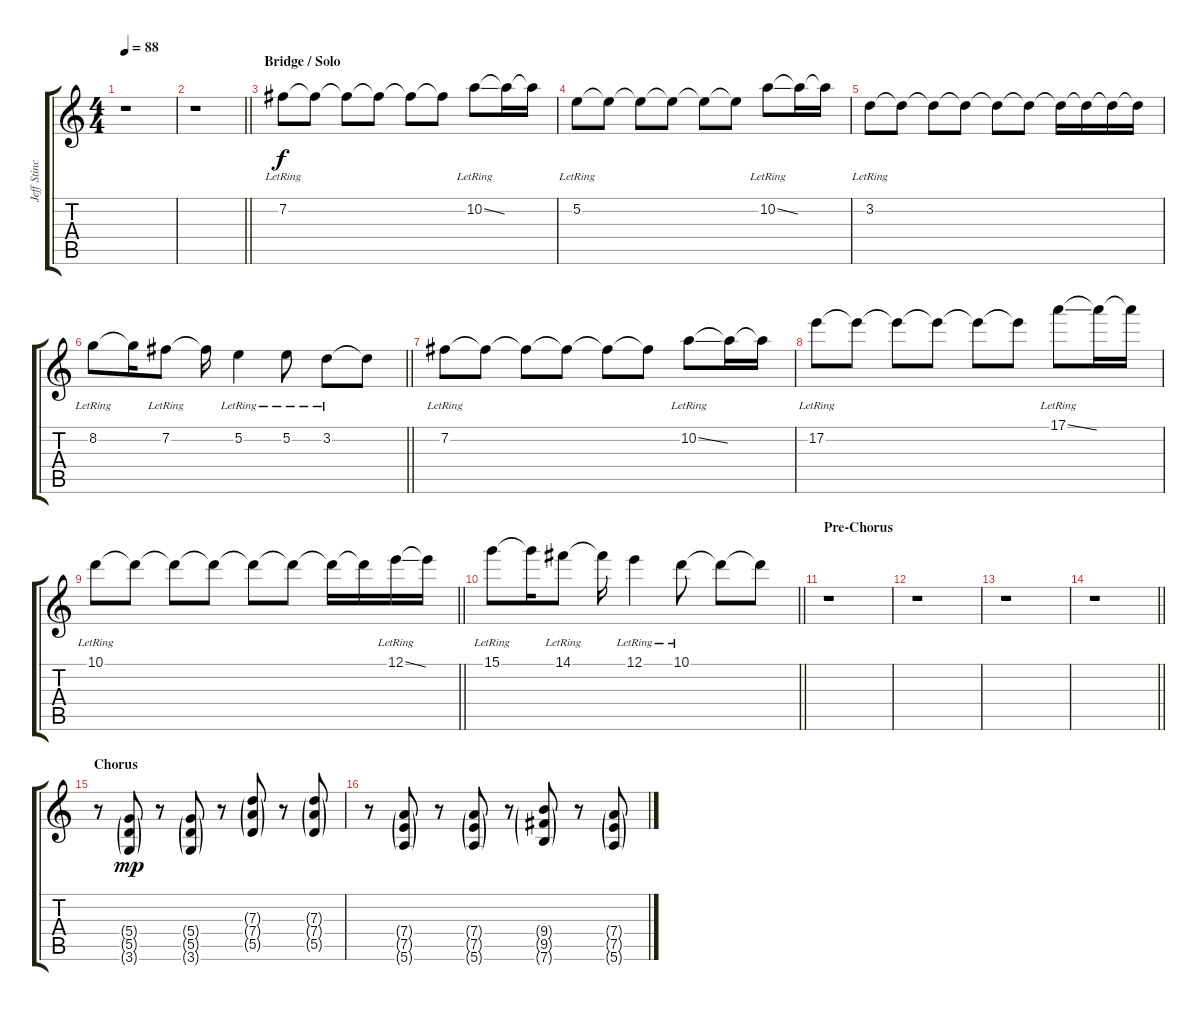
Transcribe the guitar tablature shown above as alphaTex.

\track ("Jeff Stinco" "Jeff Stinc") {instrument overdrivenguitar}
\staff {score tabs}
\tuning (E4 B3 G3 D3 A2 E2) {hide}
\ts (4 4)
\tempo 88
\clef g2
\ks c
r.1{dy mp} |
\barLineRight lightlight
r.1 |
\section ("" "Bridge / Solo")
7.2{lr}.8{dy f} 7.2{t}.8 7.2{t}.8 7.2{t}.8 7.2{t}.8 7.2{t}.8 10.2{ss lr}.8 10.2{t}.16 10.2{t}.16 |
5.2{lr}.8 5.2{t}.8 5.2{t}.8 5.2{t}.8 5.2{t}.8 5.2{t}.8 10.2{ss lr}.8 10.2{t}.16 10.2{t}.16 |
3.2{lr}.8 3.2{t}.8 3.2{t}.8 3.2{t}.8 3.2{t}.8 3.2{t}.8 3.2{t}.16 3.2{t}.16 3.2{t}.16 3.2{t}.16 |
\barLineRight lightlight
8.2{lr}.8 8.2{t}.16 7.2{lr}.8 7.2{t}.16 5.2{lr}.4 5.2{lr}.8 3.2{lr}.8 3.2{t}.8 |
7.2{lr}.8 7.2{t}.8 7.2{t}.8 7.2{t}.8 7.2{t}.8 7.2{t}.8 10.2{ss lr}.8 10.2{t}.16 10.2{t}.16 |
17.2{lr}.8 17.2{t}.8 17.2{t}.8 17.2{t}.8 17.2{t}.8 17.2{t}.8 17.1{ss lr}.8 17.1{t}.16 17.1{t}.16 |
\barLineRight lightlight
10.1{lr}.8 10.1{t}.8 10.1{t}.8 10.1{t}.8 10.1{t}.8 10.1{t}.8 10.1{t}.16 10.1{t}.16 12.1{ss lr}.16 12.1{t}.16 |
\barLineRight lightlight
15.1{lr}.8 15.1{t}.16 14.1{lr}.8 14.1{t}.16 12.1{lr}.4 10.1{lr}.8 10.1{t}.8 10.1{t}.8 |
\section ("" "Pre-Chorus")
r.1 |
r.1 |
r.1 |
\barLineRight lightlight
r.1 |
\section ("" "Chorus")
r.8 (5.4{g} 5.5{g} 3.6{g}).8{dy mp} r.8 (5.4{g} 5.5{g} 3.6{g}).8 r.8 (7.3{g} 7.4{g} 5.5{g}).8 r.8 (7.3{g} 7.4{g} 5.5{g}).8 |
r.8 (7.4{g} 7.5{g} 5.6{g}).8 r.8 (7.4{g} 7.5{g} 5.6{g}).8 r.8 (9.4{g} 9.5{g} 7.6{g}).8 r.8 (7.4{g} 7.5{g} 5.6{g}).8
